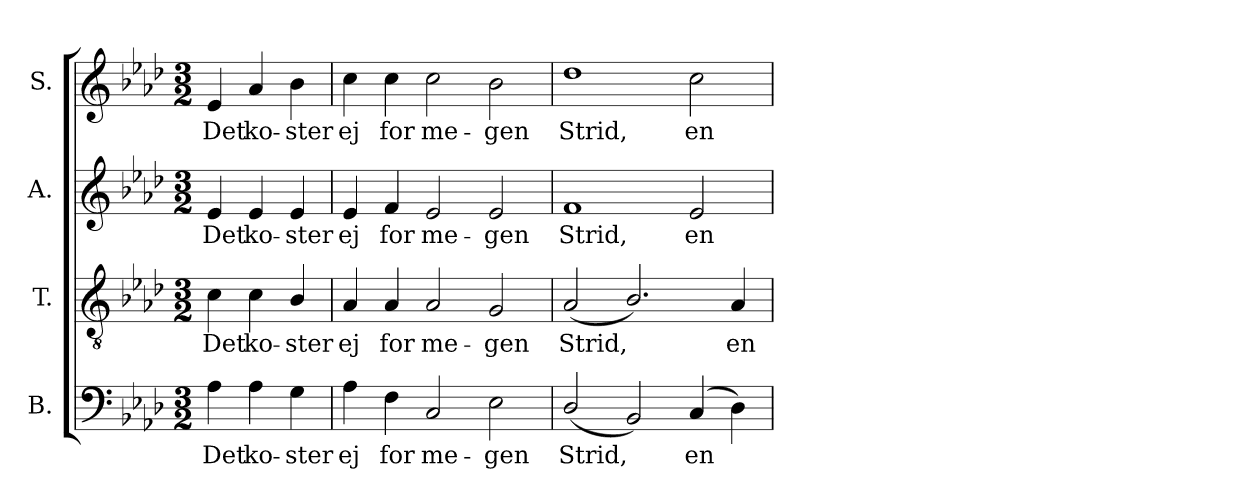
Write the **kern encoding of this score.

**kern	**text	**kern	**text	**kern	**text	**kern	**text
*part4	*part4	*part3	*part3	*part2	*part2	*part1	*part1
*staff4	*staff4	*staff3	*staff3	*staff2	*staff2	*staff1	*staff1
*I"B.	*	*I"T.	*	*I"A.	*	*I"S.	*
*I'B.	*	*I'T.	*	*I'A.	*	*I'S.	*
!!LO:PB:g=z
*clefF4	*	*clefGv2	*	*clefG2	*	*clefG2	*
*	*	*ITrd7c12	*	*	*	*	*
*k[b-e-a-d-]	*	*k[b-e-a-d-]	*	*k[b-e-a-d-]	*	*k[b-e-a-d-]	*
*A-:	*	*A-:	*	*A-:	*	*A-:	*
*M3/2	*	*M3/2	*	*M3/2	*	*M3/2	*
=1	=1	=1	=1	=1	=1	=1	=1
!	!LO:LY:b:color=#000000	!	!	!	!	!	!
!	!	!	!LO:LY:b:color=#000000	!	!	!	!
!	!	!	!	!	!LO:LY:b:color=#000000	!	!
!	!	!	!	!	!	!	!LO:LY:b:color=#000000
4A-i\	Det	4Ci\	Det	4e-i/	Det	4e-i/	Det
!	!LO:LY:b:color=#000000	!	!	!	!	!	!
!	!	!	!LO:LY:b:color=#000000	!	!	!	!
!	!	!	!	!	!LO:LY:b:color=#000000	!	!
!	!	!	!	!	!	!	!LO:LY:b:color=#000000
4A-i\	ko-	4Ci\	ko-	4e-i/	ko-	4a-i/	ko-
!	!LO:LY:b:color=#000000	!	!	!	!	!	!
!	!	!	!LO:LY:b:color=#000000	!	!	!	!
!	!	!	!	!	!LO:LY:b:color=#000000	!	!
!	!	!	!	!	!	!	!LO:LY:b:color=#000000
4Gi\	-ster	4BB-i/	-ster	4e-i/	-ster	4b-i\	-ster
=2	=2	=2	=2	=2	=2	=2	=2
!	!LO:LY:b:color=#000000	!	!	!	!	!	!
!	!	!	!LO:LY:b:color=#000000	!	!	!	!
!	!	!	!	!	!LO:LY:b:color=#000000	!	!
!	!	!	!	!	!	!	!LO:LY:b:color=#000000
4A-i\	ej	4AA-i/	ej	4e-i/	ej	4cci\	ej
!	!LO:LY:b:color=#000000	!	!	!	!	!	!
!	!	!	!LO:LY:b:color=#000000	!	!	!	!
!	!	!	!	!	!LO:LY:b:color=#000000	!	!
!	!	!	!	!	!	!	!LO:LY:b:color=#000000
4Fi\	for	4AA-i/	for	4fi/	for	4cci\	for
!	!LO:LY:b:color=#000000	!	!	!	!	!	!
!	!	!	!LO:LY:b:color=#000000	!	!	!	!
!	!	!	!	!	!LO:LY:b:color=#000000	!	!
!	!	!	!	!	!	!	!LO:LY:b:color=#000000
2Ci/	me-	2AA-i/	me-	2e-i/	me-	2cci\	me-
!	!LO:LY:b:color=#000000	!	!	!	!	!	!
!	!	!	!LO:LY:b:color=#000000	!	!	!	!
!	!	!	!	!	!LO:LY:b:color=#000000	!	!
!	!	!	!	!	!	!	!LO:LY:b:color=#000000
2E-i\	-gen	2GGi/	-gen	2e-i/	-gen	2b-i\	-gen
=3	=3	=3	=3	=3	=3	=3	=3
!	!LO:LY:b:color=#000000	!	!	!	!	!	!
!	!	!	!LO:LY:b:color=#000000	!	!	!	!
!	!	!	!	!	!LO:LY:b:color=#000000	!	!
!	!	!	!	!	!	!	!LO:LY:b:color=#000000
(2D-i/	Strid,	(2AA-i/	Strid,	1fi	Strid,	1dd-i	Strid,
2BB-i/)	.	2.BB-i/)	.	.	.	.	.
!	!LO:LY:b:color=#000000	!	!	!	!	!	!
!	!	!	!	!	!LO:LY:b:color=#000000	!	!
!	!	!	!	!	!	!	!LO:LY:b:color=#000000
(4Ci/	en	.	.	2e-i/	en	2cci\	en
!	!	!	!LO:LY:b:color=#000000	!	!	!	!
4D-i\)	.	4AA-i/	en	.	.	.	.
=	=	=	=	=	=	=	=
*-	*-	*-	*-	*-	*-	*-	*-
